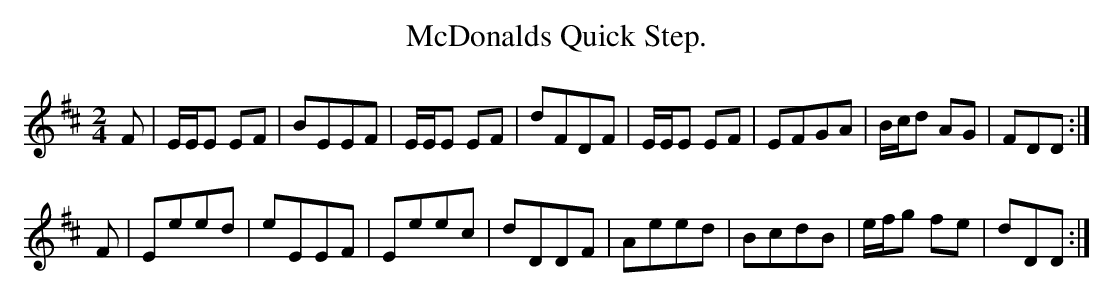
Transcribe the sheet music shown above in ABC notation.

X:1
T:McDonalds Quick Step.
M:2/4
L:1/8
K:D
F|E/E/E EF|BEEF|E/E/E EF|dFDF|E/E/E EF|EFGA|B/c/d AG|FDD:|
F|Eeed    |eEEF|Eeec    |dDDF|Aeed    |BcdB|e/f/g fe|dDD:|
